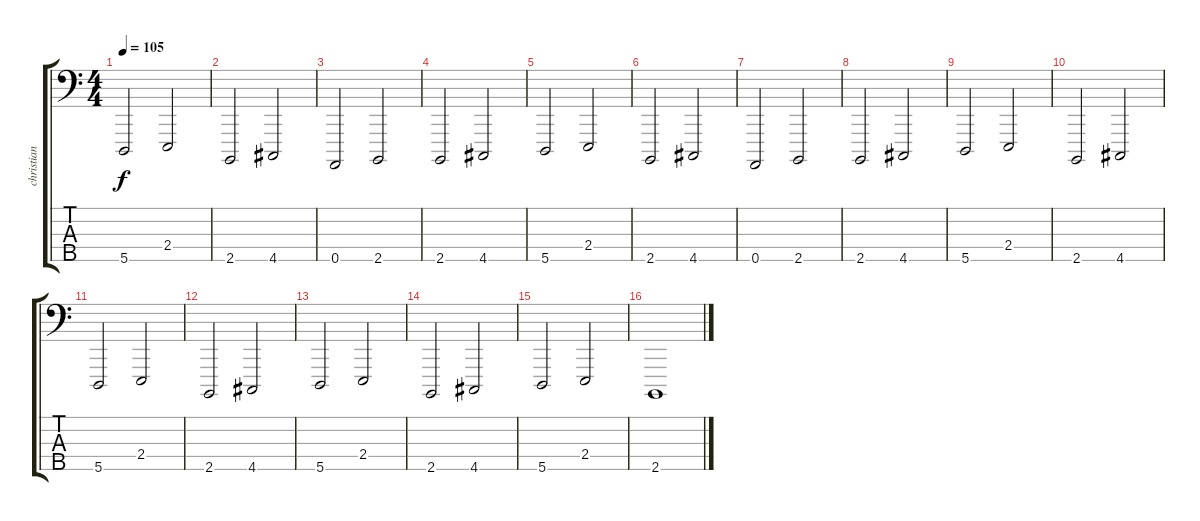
\track ("christian olde wolbers" "christian ") {instrument lead8bassandlead}
\staff {score tabs}
\tuning (F2 C2 G1 D1 A0) {hide}
\ts (4 4)
\tempo 105
\clef f4
\ks c
5.5.2{dy f} 2.4.2 |
2.5.2 4.5.2 |
0.5.2 2.5.2 |
2.5.2 4.5.2 |
5.5.2 2.4.2 |
2.5.2 4.5.2 |
0.5.2 2.5.2 |
2.5.2 4.5.2 |
5.5.2 2.4.2 |
2.5.2 4.5.2 |
5.5.2 2.4.2 |
2.5.2 4.5.2 |
5.5.2 2.4.2 |
2.5.2 4.5.2 |
5.5.2 2.4.2 |
2.5.1{volume 0}
